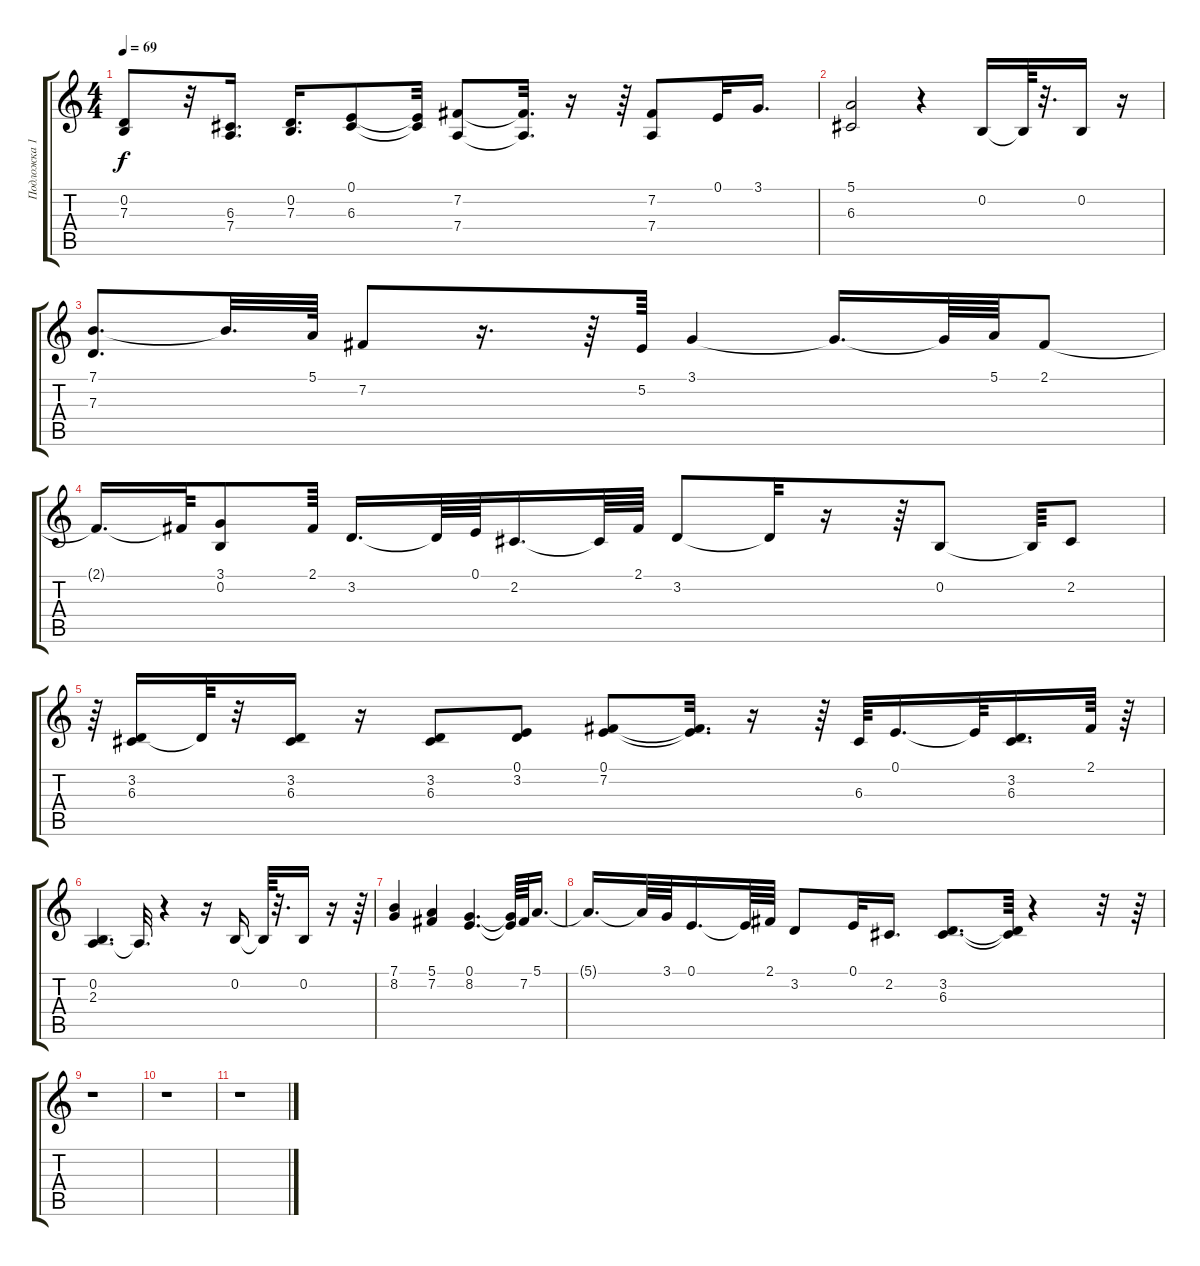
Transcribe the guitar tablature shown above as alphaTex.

\track ("Подложка 1" "Подложка 1") {instrument synthstrings2}
\staff {score tabs}
\tuning (E4 B3 G3 D3 A2 E2) {hide}
\ts (4 4)
\tempo 69
\clef g2
\ks c
(0.2 7.3).8{dy f} r.32 (6.3 7.4).16{d} (0.2 7.3).16{d} (0.1 6.3).8 (0.1{t} 6.3{t}).32 (7.2 7.4).8 (7.2{t} 7.4{t}).32{d} r.16 r.64 (7.2 7.4).8 0.1.32 3.1.16{d} |
(5.1 6.3).2 r.4 0.2.16 0.2{t}.64 r.32{d} 0.2.16 r.16 |
(7.1 7.3).8{d} 7.1{t}.32{d} 5.1.64 7.2.8 r.16{d} r.64 5.2.64 3.1.4 3.1{t}.16{d} 3.1{t}.64 5.1.64 2.1.8 |
2.1{t}.16{d} 2.1{t}.64 (3.1 0.2).8 2.1.64 3.2.16{d} 3.2{t}.64 0.1.64 2.2.16{d} 2.2{t}.64 2.1.64 3.2.8 3.2{t}.32 r.16 r.64 0.2.8 0.2{t}.64 2.2.8 |
r.64 (3.2 6.3).16 3.2{t}.64 r.32 (3.2 6.3).16 r.16 (3.2 6.3).8 (0.1 3.2).8 (0.1 7.2).8 (0.1{t} 7.2{t}).32{d} r.16 r.64 6.3.64 0.1.16{d} 0.1{t}.64 (3.2 6.3).16{d} 2.1.64 r.64 |
(0.2 2.3).4{d} 2.3{t}.32{d} r.4 r.16 0.2.16 0.2{t}.64 r.32{d} 0.2.16 r.16 r.64 |
(7.1 8.2).4 (5.1 7.2).4 (0.1 8.2).4{d} (0.1{t} 8.2{t}).64 7.2.64 5.1.16{d} |
5.1{t}.16{d} 5.1{t}.64 3.1.64 0.1.16{d} 0.1{t}.64 2.1.64 3.2.8 0.1.32 2.2.16{d} (3.2 6.3).8{d} (3.2{t} 6.3{t}).64 r.4 r.32 r.64 |
r.1 |
r.1 |
r.1
